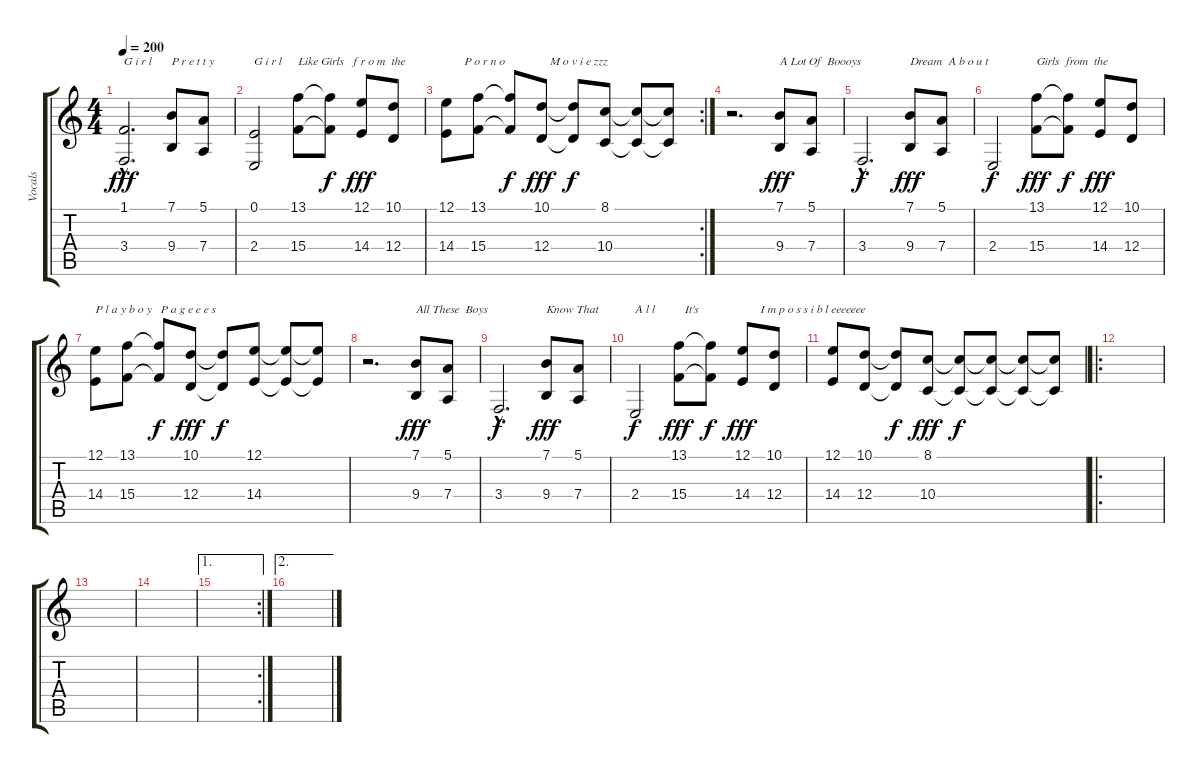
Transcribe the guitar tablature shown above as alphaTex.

\track ("Vocals" "Vocals") {instrument lead2sawtooth}
\staff {score tabs}
\tuning (E4 B3 G3 D3 A2 E2) {hide}
\ts (4 4)
\tempo 200
\clef g2
\ks c
(1.1{hac} 3.4{hac}).2{d txt "G i r l" dy fff} (7.1 9.4).8{txt "P r e t t y"} (5.1 7.4).8 |
(0.1 2.4).2{txt "G i r l"} (13.1 15.4).8{txt "Like Girls   f r o m  the"} (13.1{t} 15.4{t}).8{dy f} (12.1 14.4).8{dy fff} (10.1 12.4).8 |
\rc 2
(12.1 14.4).8{txt "      P o r n o               M o v i e zzz"} (13.1 15.4).8 (13.1{t} 15.4{t}).8{dy f} (10.1 12.4).8{dy fff} (10.1{t} 12.4{t}).8{dy f} (8.1 10.4).8 (8.1{t} 10.4{t}).8 (8.1{t} 10.4{t}).8 |
r.2{d} (7.1 9.4).8{txt "A Lot Of  Boooys" dy fff} (5.1 7.4).8 |
3.4{hac}.2{d dy f} (7.1 9.4).8{txt "Dream  A b o u t" dy fff} (5.1 7.4).8 |
2.4.2{dy f} (13.1 15.4).8{txt "Girls  from  the" dy fff} (13.1{t} 15.4{t}).8{dy f} (12.1 14.4).8{dy fff} (10.1 12.4).8 |
(12.1 14.4).8{txt "P l a y b o y   P a g e e e s"} (13.1 15.4).8 (13.1{t} 15.4{t}).8{dy f} (10.1 12.4).8{dy fff} (10.1{t} 12.4{t}).8{dy f} (12.1 14.4).8 (12.1{t} 14.4{t}).8 (12.1{t} 14.4{t}).8 |
r.2{d} (7.1 9.4).8{txt "All These  Boys" dy fff} (5.1 7.4).8 |
3.4{hac}.2{d dy f} (7.1 9.4).8{txt "Know That" dy fff} (5.1 7.4).8 |
2.4.2{txt "A l l " dy f} (13.1 15.4).8{txt "  It's" dy fff} (13.1{t} 15.4{t}).8{dy f} (12.1 14.4).8{txt "      I m p o s s i b l eeeeeee" dy fff} (10.1 12.4).8 |
(12.1 14.4).8 (10.1 12.4).8 (10.1{t} 12.4{t}).8{dy f} (8.1 10.4).8{dy fff} (8.1{t} 10.4{t}).8{dy f} (8.1{t} 10.4{t}).8 (8.1{t} 10.4{t}).8 (8.1{t} 10.4{t}).8 |
\ro
|
|
|
\ae 1
\rc 2
|
\ae 2
